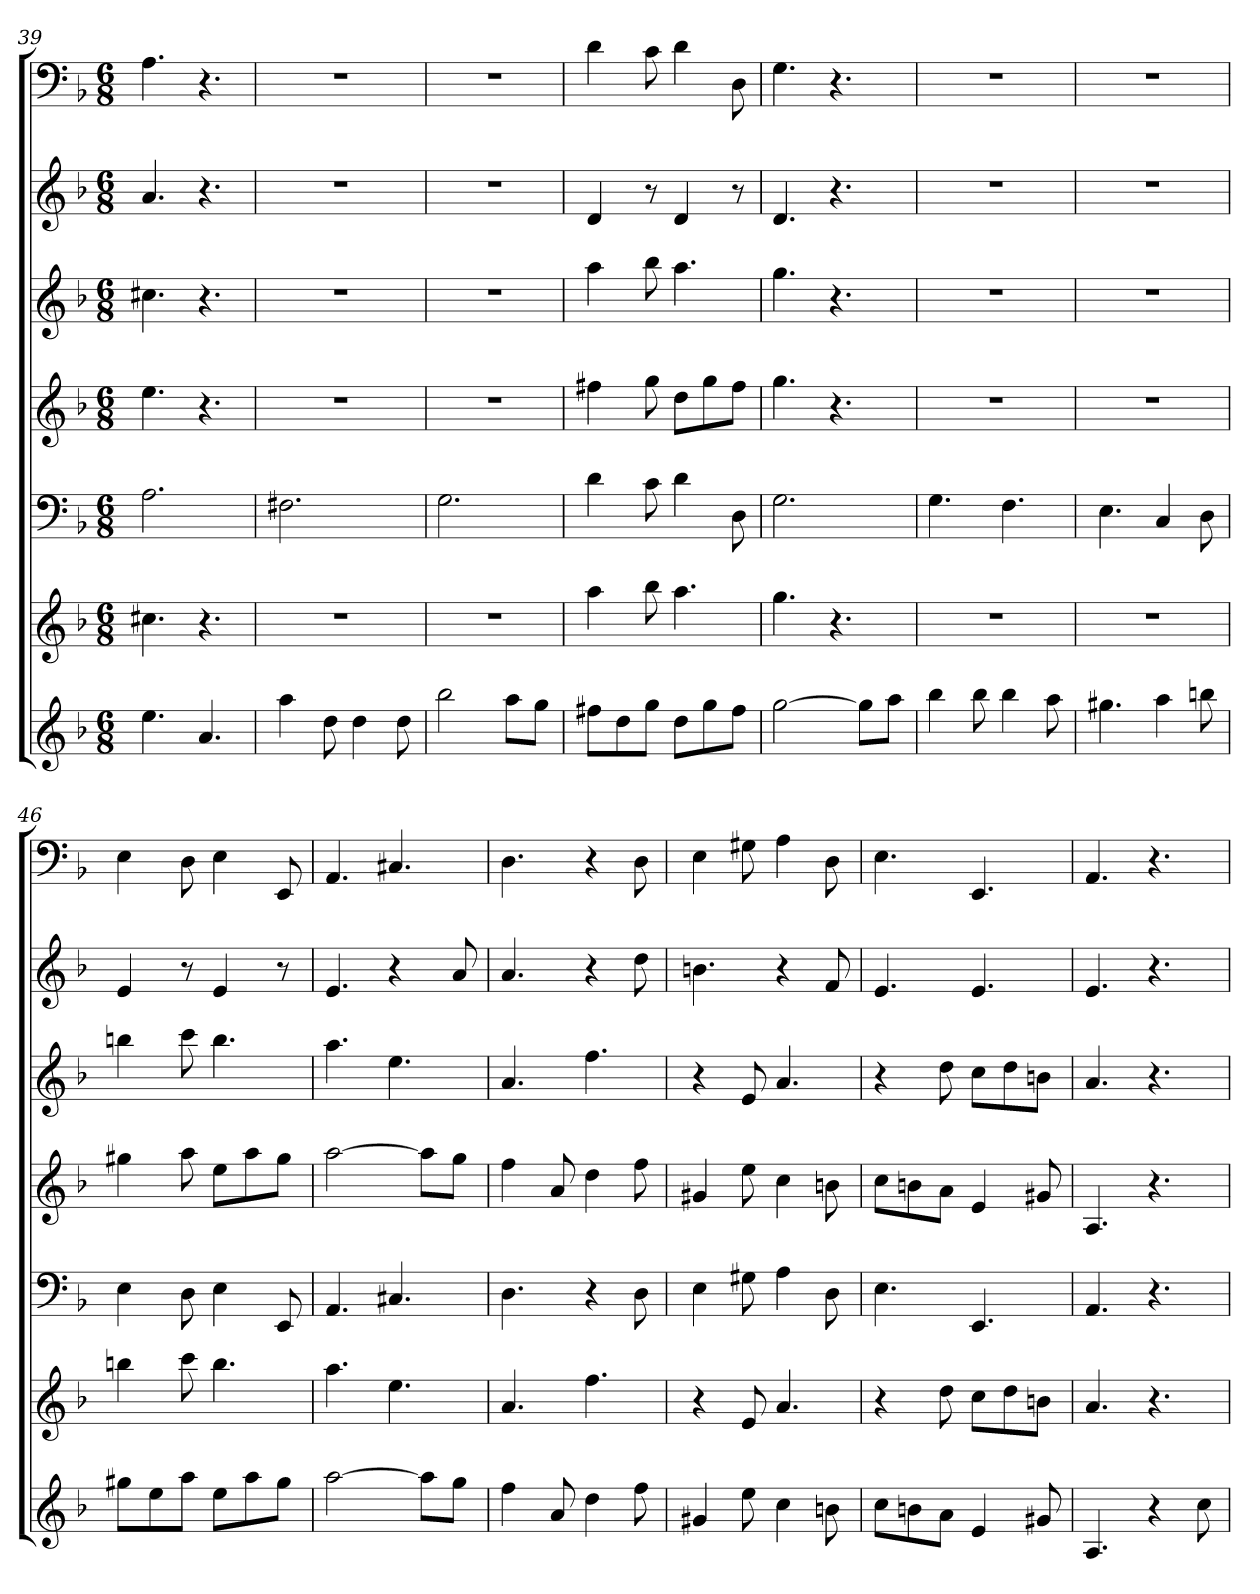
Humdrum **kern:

**kern	**kern	**kern	**kern	**kern	**kern	**kern
*part7	*part6	*part5	*part4	*part3	*part2	*part1
*staff7	*staff6	*staff5	*staff4	*staff3	*staff2	*staff1
*k[b-]	*k[b-]	*k[b-]	*k[b-]	*k[b-]	*k[b-]	*k[b-]
*F:	*F:	*F:	*F:	*F:	*F:	*F:
*M6/8	*M6/8	*M6/8	*M6/8	*M6/8	*M6/8	*M6/8
=39	=39	=39	=39	=39	=39	=39
4.ee	4.cc#X	2.A	4.ee	4.cc#X	4.a	4.A
4.a	4.r	.	4.r	4.r	4.r	4.r
=40	=40	=40	=40	=40	=40	=40
4aa	2.r	2.F#X	2.r	2.r	2.r	2.r
8dd	.	.	.	.	.	.
4dd	.	.	.	.	.	.
8dd	.	.	.	.	.	.
=41	=41	=41	=41	=41	=41	=41
2bb-	2.r	2.G	2.r	2.r	2.r	2.r
8aaL	.	.	.	.	.	.
8ggJ	.	.	.	.	.	.
=42	=42	=42	=42	=42	=42	=42
8ff#XL	4aa	4d	4ff#X	4aa	4d	4d
8dd	.	.	.	.	.	.
8ggJ	8bb-	8c	8gg	8bb-	8r	8c
8ddL	4.aa	4d	8ddL	4.aa	4d	4d
8gg	.	.	8gg	.	.	.
8ff#J	.	8D	8ff#J	.	8r	8D
=43	=43	=43	=43	=43	=43	=43
[2gg	4.gg	2.G	4.gg	4.gg	4.d	4.G
.	4.r	.	4.r	4.r	4.r	4.r
8ggL]	.	.	.	.	.	.
8aaJ	.	.	.	.	.	.
=44	=44	=44	=44	=44	=44	=44
4bb-	2.r	4.G	2.r	2.r	2.r	2.r
8bb-	.	.	.	.	.	.
4bb-	.	4.F	.	.	.	.
8aa	.	.	.	.	.	.
=45	=45	=45	=45	=45	=45	=45
4.gg#X	2.r	4.E	2.r	2.r	2.r	2.r
4aa	.	4C	.	.	.	.
8bbn	.	8D	.	.	.	.
=46	=46	=46	=46	=46	=46	=46
8gg#XL	4bbn	4E	4gg#X	4bbn	4e	4E
8ee	.	.	.	.	.	.
8aaJ	8ccc	8D	8aa	8ccc	8r	8D
8eeL	4.bb	4E	8eeL	4.bb	4e	4E
8aa	.	.	8aa	.	.	.
8gg#J	.	8EE	8gg#J	.	8r	8EE
=47	=47	=47	=47	=47	=47	=47
[2aa	4.aa	4.AA	[2aa	4.aa	4.e	4.AA
.	4.ee	4.C#X	.	4.ee	4r	4.C#X
8aaL]	.	.	8aaL]	.	.	.
8ggJ	.	.	8ggJ	.	8a	.
=48	=48	=48	=48	=48	=48	=48
4ff	4.a	4.D	4ff	4.a	4.a	4.D
8a	.	.	8a	.	.	.
4dd	4.ff	4r	4dd	4.ff	4r	4r
8ff	.	8D	8ff	.	8dd	8D
=49	=49	=49	=49	=49	=49	=49
4g#X	4r	4E	4g#X	4r	4.bn	4E
8ee	8e	8G#X	8ee	8e	.	8G#X
4cc	4.a	4A	4cc	4.a	4r	4A
8bn	.	8D	8bn	.	8f	8D
=50	=50	=50	=50	=50	=50	=50
8ccL	4r	4.E	8ccL	4r	4.e	4.E
8bn	.	.	8bn	.	.	.
8aJ	8dd	.	8aJ	8dd	.	.
4e	8ccL	4.EE	4e	8ccL	4.e	4.EE
.	8dd	.	.	8dd	.	.
8g#X	8bnJ	.	8g#X	8bnJ	.	.
=51	=51	=51	=51	=51	=51	=51
4.A	4.a	4.AA	4.A	4.a	4.e	4.AA
4r	4.r	4.r	4.r	4.r	4.r	4.r
8cc	.	.	.	.	.	.
=	=	=	=	=	=	=
*-	*-	*-	*-	*-	*-	*-
